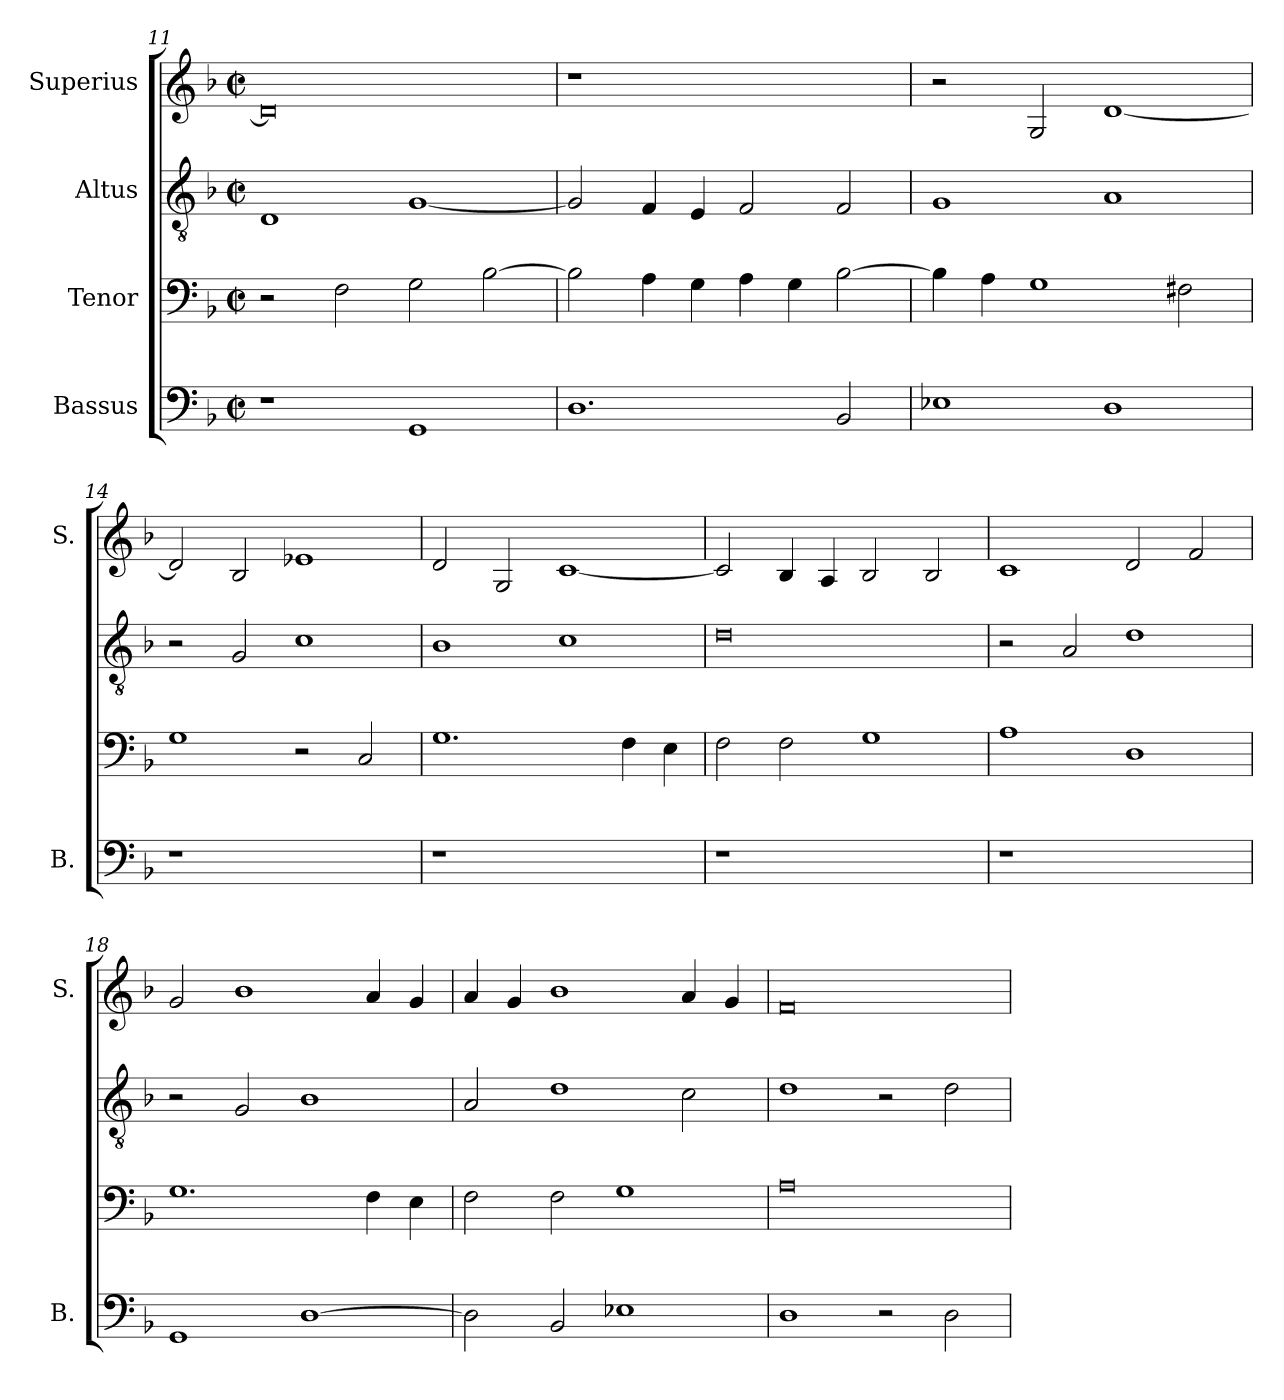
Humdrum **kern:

**kern	**kern	**kern	**kern
*part4	*part3	*part2	*part1
*staff4	*staff3	*staff2	*staff1
*I"Bassus	*I"Tenor	*I"Altus	*I"Superius
*I'B.	*	*	*I'S.
*clefF4	*clefF4	*clefGv2	*clefG2
*	*	*ITrd7c12	*
*k[b-]	*k[b-]	*k[b-]	*k[b-]
*F:	*F:	*F:	*F:
*M2/2	*M2/2	*M2/2	*M2/2
*met(c|)	*met(c|)	*met(c|)	*met(c|)
=11	=11	=11	=11
1r	2r	1DDi	0di]
.	2Fi\	.	.
1GGi	2Gi\	[<1GGi	.
.	[>2B-i\	.	.
=12	=12	=12	=12
!	!	!	!LO:N:vis=1
1.Di	2B-i\]	2GGi/]	1r
.	4Ai\	4FFi/	.
.	4Gi\	4EEi/	.
.	4Ai\	2FFi/	1ryy
.	4Gi\	.	.
2BB-i/	[>2B-i\	2FFi/	.
!!LO:PB:g=z
=13	=13	=13	=13
1E-Xi	4B-i\]	1GGi	2r
.	4Ai\	.	.
.	1Gi	.	2Gi/
1Di	.	1AAi	[<1di
.	2F#Xi\	.	.
=14	=14	=14	=14
!LO:N:vis=1	!	!	!
1r	1Gi	2r	2di/]
.	.	2GGi/	2B-i/
1ryy	2r	1Ci	1e-Xi
.	2Ci/	.	.
=15	=15	=15	=15
!LO:N:vis=1	!	!	!
1r	1.Gi	1BB-i	2di/
.	.	.	2Gi/
1ryy	.	1Ci	[<1ci
.	4Fi\	.	.
.	4Ei\	.	.
=16	=16	=16	=16
!LO:N:vis=1	!	!	!
1r	2Fi\	0Di	2ci/]
.	2Fi\	.	4B-i/
.	.	.	4Ai/
1ryy	1Gi	.	2B-i/
.	.	.	2B-i/
=17	=17	=17	=17
!LO:N:vis=1	!	!	!
1r	1Ai	2r	1ci
.	.	2AAi/	.
1ryy	1Di	1Di	2di/
.	.	.	2fi/
!!LO:LB:g=z
=18	=18	=18	=18
1GGi	1.Gi	2r	2gi/
.	.	2GGi/	1b-i
[>1Di	.	1BB-i	.
.	4Fi\	.	4ai/
.	4Ei\	.	4gi/
=19	=19	=19	=19
2Di\]	2Fi\	2AAi/	4ai/
.	.	.	4gi/
2BB-i/	2Fi\	1Di	1b-i
1E-Xi	1Gi	.	.
.	.	2Ci\	4ai/
.	.	.	4gi/
=20	=20	=20	=20
1Di	0Ai	1Di	0fi
2r	.	2r	.
2Di\	.	2Di\	.
=	=	=	=
*-	*-	*-	*-
